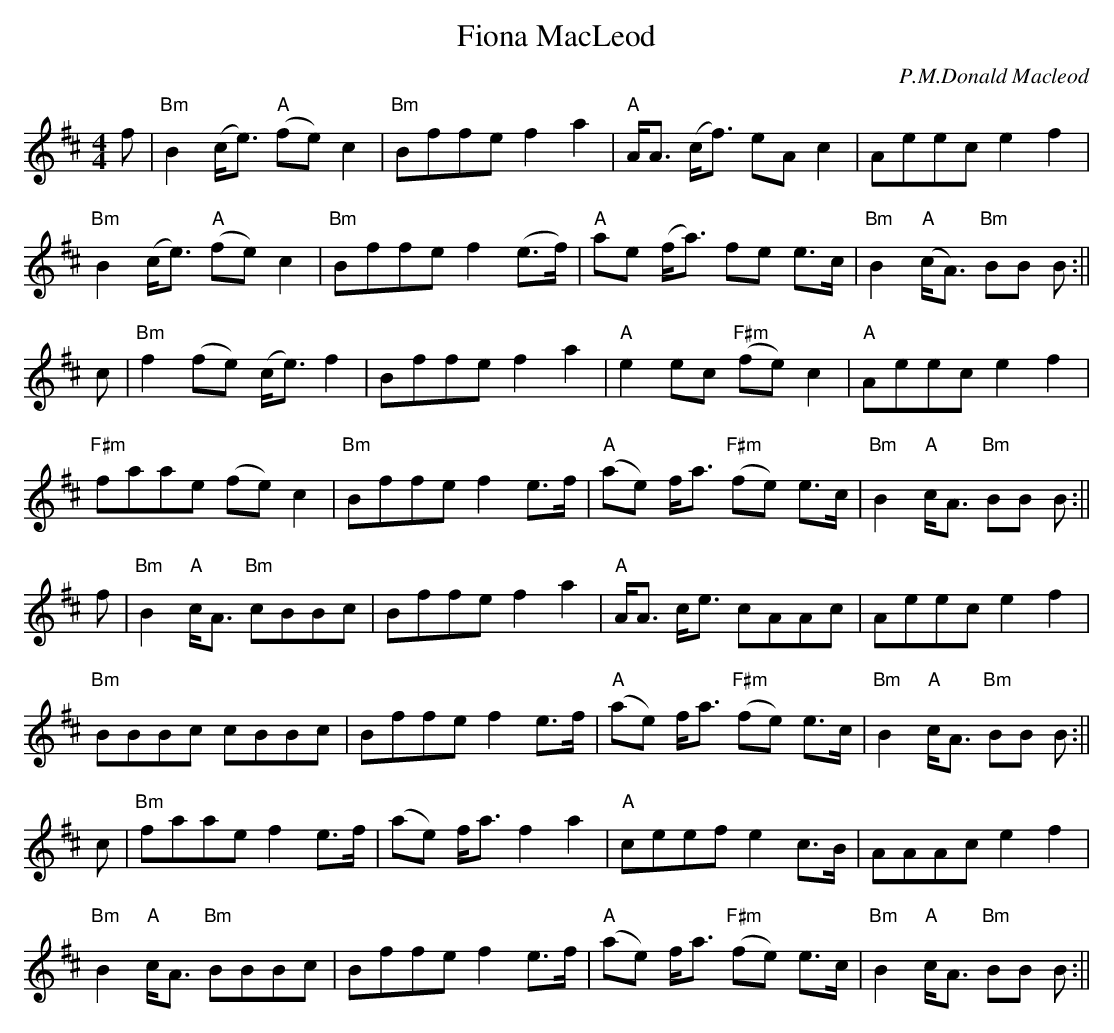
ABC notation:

X:1
T:Fiona MacLeod
C:P.M.Donald Macleod
M:4/4
L:1/8
K:D
f|"Bm"B2 (c<e) "A"(fe) c2|"Bm"Bffe f2 a2|"A"A<A (c<f) eA c2|Aeec e2 f2|
"Bm"B2 (c<e) "A"(fe) c2|"Bm"Bffe f2 (e>f)|"A"ae (f<a) fe e>c|"Bm"B2 "A"(c<A) "Bm" BB B:||
c|"Bm"f2 (fe) (c<e) f2|Bffe f2 a2|"A"e2 ec "F#m"(fe) c2|"A"Aeec e2 f2|
"F#m"faae (fe) c2|"Bm"Bffe f2 e>f|"A"(ae) f<a "F#m"(fe) e>c|"Bm"B2   "A"c<A "Bm"BB B:||
f|"Bm"B2 "A"c<A "Bm"cBBc|Bffe f2 a2|"A"A<A c<e cAAc|Aeec e2 f2|
"Bm"BBBc cBBc|Bffe f2 e>f|"A"(ae) f<a "F#m"(fe) e>c|"Bm"B2 "A"c<A "Bm"BB B:||
c|"Bm"faae f2 e>f|(ae) f<a f2 a2|"A"ceef e2 c>B|AAAc e2 f2|
"Bm"B2 "A"c<A "Bm"BBBc|Bffe f2 e>f|"A"(ae) f<a "F#m"(fe) e>c|"Bm"B2 "A"c<A "Bm"BB B:||
